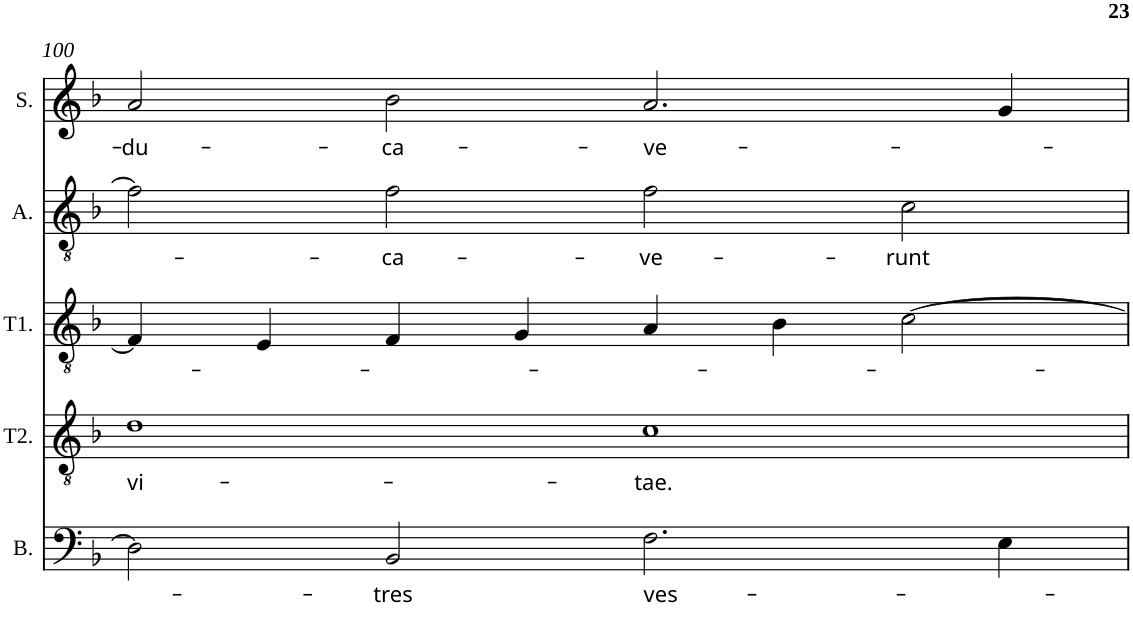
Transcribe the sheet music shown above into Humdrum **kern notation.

**kern	**text	**kern	**text	**kern	**kern	**text	**kern	**text
*part5	*part5	*part4	*part4	*part3	*part2	*part2	*part1	*part1
*staff5	*staff5	*staff4	*staff4	*staff3	*staff2	*staff2	*staff1	*staff1
*I"B.	*	*I"T2.	*	*I"T1.	*I"A.	*	*I"S.	*
*I'B.	*	*I'T2.	*	*I'T1.	*I'A.	*	*I'S.	*
!!LO:PB:g=z
*clefF4	*	*clefGv2	*	*clefGv2	*clefGv2	*	*clefG2	*
*k[b-]	*	*k[b-]	*	*k[b-]	*k[b-]	*	*k[b-]	*
*F:	*	*F:	*	*F:	*F:	*	*F:	*
*M4/2	*	*M4/2	*	*M4/2	*M4/2	*	*M4/2	*
=100	=100	=100	=100	=100	=100	=100	=100	=100
!	!	!	!LO:LY:b	!	!	!	!	!LO:LY:b
2D\]	.	1d	vi-	4F/]	2f\]	.	2a/	-du-
.	.	.	.	4E/	.	.	.	.
!	!LO:LY:b	!	!	!	!	!LO:LY:b	!	!LO:LY:b
2BB-/	-tres	.	.	4F/	2f\	-ca-	2b-\	-ca-
.	.	.	.	4G/	.	.	.	.
!	!LO:LY:b	!	!LO:LY:b	!	!	!LO:LY:b	!	!LO:LY:b
2.F\	ves-	1c	-tae.	4A/	2f\	-ve-	2.a/	-ve-
.	.	.	.	4B-\	.	.	.	.
!	!	!	!	!	!	!LO:LY:b	!	!
.	.	.	.	[2c\	2c\	-runt	.	.
4E\	.	.	.	.	.	.	4g/	.
=	=	=	=	=	=	=	=	=
*-	*-	*-	*-	*-	*-	*-	*-	*-
